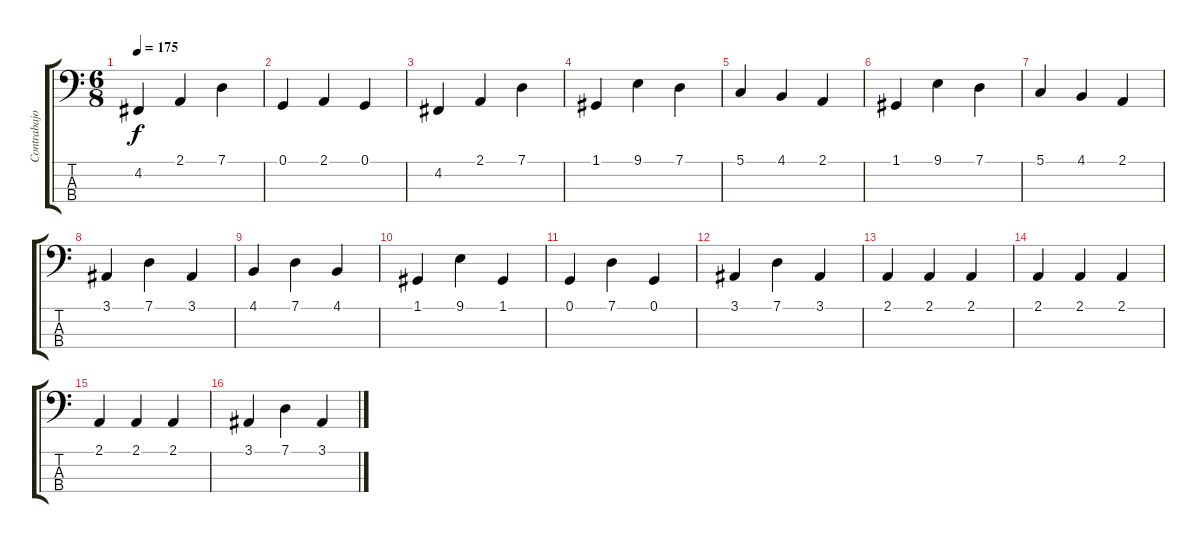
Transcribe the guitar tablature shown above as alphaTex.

\track ("Contrabajo" "Contrabajo") {instrument contrabass}
\staff {score tabs}
\tuning (G1 D1 A0 E0) {hide}
\ts (6 8)
\tempo 175
\clef f4
\ks c
4.2.4{dy f} 2.1.4 7.1.4 |
0.1.4 2.1.4 0.1.4 |
4.2.4 2.1.4 7.1.4 |
1.1.4 9.1.4 7.1.4 |
5.1.4 4.1.4 2.1.4 |
1.1.4 9.1.4 7.1.4 |
5.1.4 4.1.4 2.1.4 |
3.1.4 7.1.4 3.1.4 |
4.1.4 7.1.4 4.1.4 |
1.1.4 9.1.4 1.1.4 |
0.1.4 7.1.4 0.1.4 |
3.1.4 7.1.4 3.1.4 |
2.1.4 2.1.4 2.1.4 |
2.1.4 2.1.4 2.1.4 |
2.1.4 2.1.4 2.1.4 |
3.1.4 7.1.4 3.1.4
